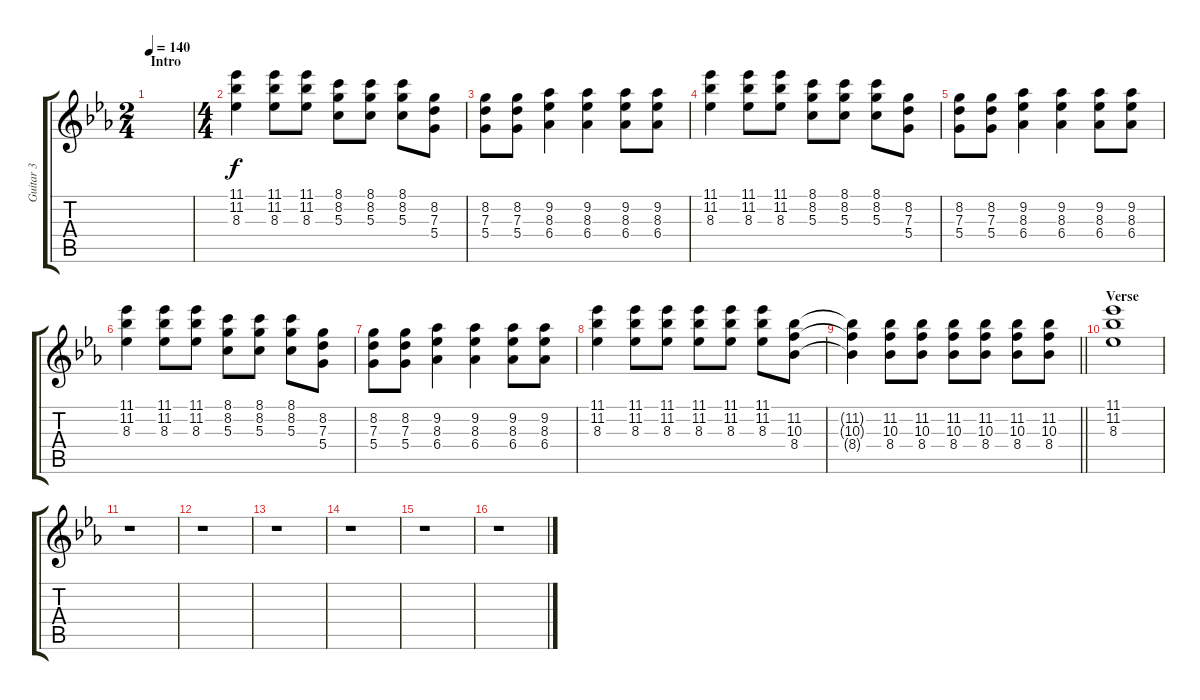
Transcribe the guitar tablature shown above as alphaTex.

\track ("Guitar 3" "Guitar 3") {instrument distortionguitar}
\staff {score tabs}
\tuning (E4 B3 G3 D3 A2 E2) {hide}
\ts (2 4)
\section ("" "Intro")
\tempo 140
\clef g2
\ks eb
|
\ts (4 4)
(11.1 11.2 8.3).4 (11.1 11.2 8.3).8 (11.1 11.2 8.3).8 (8.1 8.2 5.3).8 (8.1 8.2 5.3).8 (8.1 8.2 5.3).8 (8.2 7.3 5.4).8 |
(8.2 7.3 5.4).8 (8.2 7.3 5.4).8 (9.2 8.3 6.4).4 (9.2 8.3 6.4).4 (9.2 8.3 6.4).8 (9.2 8.3 6.4).8 |
(11.1 11.2 8.3).4 (11.1 11.2 8.3).8 (11.1 11.2 8.3).8 (8.1 8.2 5.3).8 (8.1 8.2 5.3).8 (8.1 8.2 5.3).8 (8.2 7.3 5.4).8 |
(8.2 7.3 5.4).8 (8.2 7.3 5.4).8 (9.2 8.3 6.4).4 (9.2 8.3 6.4).4 (9.2 8.3 6.4).8 (9.2 8.3 6.4).8 |
(11.1 11.2 8.3).4 (11.1 11.2 8.3).8 (11.1 11.2 8.3).8 (8.1 8.2 5.3).8 (8.1 8.2 5.3).8 (8.1 8.2 5.3).8 (8.2 7.3 5.4).8 |
(8.2 7.3 5.4).8 (8.2 7.3 5.4).8 (9.2 8.3 6.4).4 (9.2 8.3 6.4).4 (9.2 8.3 6.4).8 (9.2 8.3 6.4).8 |
(11.1 11.2 8.3).4 (11.1 11.2 8.3).8 (11.1 11.2 8.3).8 (11.1 11.2 8.3).8 (11.1 11.2 8.3).8 (11.1 11.2 8.3).8 (11.2 10.3 8.4).8 |
\barLineRight lightlight
(11.2{t} 10.3{t} 8.4{t}).4 (11.2 10.3 8.4).8 (11.2 10.3 8.4).8 (11.2 10.3 8.4).8 (11.2 10.3 8.4).8 (11.2 10.3 8.4).8 (11.2 10.3 8.4).8 |
\section ("" "Verse")
(11.1 11.2 8.3).1{volume 0} |
r.1 |
r.1 |
r.1 |
r.1 |
r.1 |
r.1
